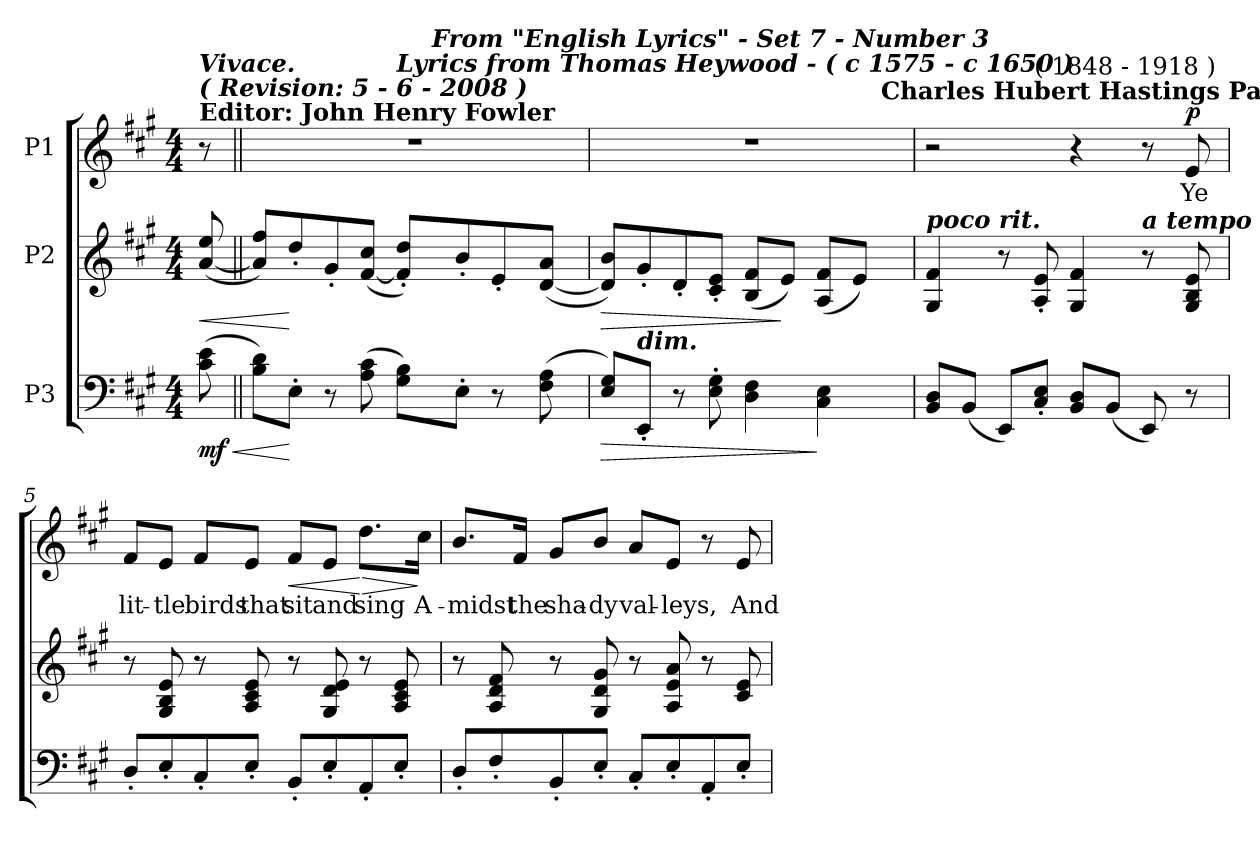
**kern	**dynam	**kern	**dynam	**kern	**text	**dynam
*part3	*part3	*part2	*part2	*part1	*part1	*part1
*staff3	*staff3	*staff2	*staff2	*staff1	*staff1	*staff1
*I"P3	*	*I"P2	*	*I"P1	*	*
!!LO:PB:g=z
*clefF4	*	*clefG2	*	*clefG2	*	*
*k[f#c#g#]	*	*k[f#c#g#]	*	*k[f#c#g#]	*	*
*A:	*	*A:	*	*A:	*	*
*M4/4	*	*M4/4	*	*M4/4	*	*
*MM140	*	*MM140	*	*MM140	*	*
=1	=1	=1	=1	=1	=1	=1
!	!	!	!	!LO:TX:a:B:t=Editor&colon; John Henry Fowler	!	!
!	!	!	!	!LO:TX:a:Bi:t=(  Revision&colon;   5 - 6 - 2008  )	!	!
!	!	!	!	!LO:TX:a:Bi:t=Vivace.	!	!
!	!LO:HP:b	!	!LO:HP:b	!	!	!
(8c#i\ 8ei	< mf	([8ai/ 8eei	<	8r	.	.
=2||	=2||	=2||	=2||	=2||	=2||	=2||
*	*	*	*	*^	*	*
*	*	*	*	*	*^	*	*
8Bi\ 8diL)	.	8ai/] 8ff#iL)	.	1r	2ryy	2ryy	.	.
8E'i\J	[	8dd'i/	[	.	.	.	.	.
8r	.	8g#'i/	.	.	.	.	.	.
(8Ai\ 8c#i	.	([8f#i/ 8cc#iJ	.	.	.	.	.	.
!	!	!	!	!	!LO:TX:a:Bi:t=Lyrics from Thomas Heywood  - ( c 1575 - c 1650 )	!	!	!
8G#i\ 8BiL)	.	8f#i/]' 8ddi'L)	.	.	2ryy	32ryy	.	.
.	.	.	.	.	.	64ryy	.	.
.	.	.	.	.	.	128...ryy	.	.
!	!	!	!	!	!	!LO:TX:a:Bi:t=From "English Lyrics" -  Set 7 -  Number 3	!	!
.	.	.	.	.	.	4ryy	.	.
8E'i\J	.	8b'i/	.	.	.	.	.	.
8r	.	8e'i/	.	.	.	.	.	.
.	.	.	.	.	.	8ryy	.	.
(8F#i\ 8Ai	.	([8di/ 8aiJ	.	.	.	.	.	.
.	.	.	.	.	.	16ryy	.	.
.	.	.	.	.	.	1024ryy	.	.
=3	=3	=3	=3	=3	=3	=3	=3	=3
!	!LO:HP:b	!	!LO:HP:b	!	!	!	!	!
*	*	*	*	*	*v	*v	*	*
8Ei/ 8G#iL)	>	8di/] 8biL)	>	1r	2ryy	.	.
!LO:TX:a:Bi:t=dim.	!	!	!	!	!	!	!
8EE'i/J	.	8g#'i/	.	.	.	.	.
8r	.	8d'i/	.	.	.	.	.
8Ei\' 8G#i'	.	8c#i/' 8ei'J	.	.	.	.	.
4Di\ 4F#i	.	(8Bi/ 8f#iL	.	.	4ryy	.	.
.	.	8ei/J)	]	.	.	.	.
4C#i\ 4Ei	]	(8Ai/ 8f#iL	.	.	8ryy	.	.
.	.	8ei/J)	.	.	32ryy	.	.
.	.	.	.	.	64ryy	.	.
.	.	.	.	.	512ryy	.	.
!	!	!	!	!	!LO:TX:a:B:t=Charles Hubert Hastings Parry	!	!
.	.	.	.	.	16ryy	.	.
.	.	.	.	.	128..ryy	.	.
=4	=4	=4	=4	=4	=4	=4	=4
!	!	!LO:TX:a:Bi:t=poco rit.	!	!	!	!	!
8BBi/ 8DiL	.	4G#i/ 4f#i	.	2r	4.ryy	.	.
(8BBi/J	.	.	.	.	.	.	.
8EEi/L)	.	8r	.	.	.	.	.
!	!	!	!	!	!LO:TX:a:t=( 1848 - 1918 )	!	!
8C#i/' 8Ei'J	.	8Ai/' 8ei'	.	.	2ryy	.	.
8BBi/ 8DiL	.	4G#i/ 4f#i	.	4r	.	.	.
(8BBi/J	.	.	.	.	.	.	.
!	!	!LO:TX:a:Bi:t=a tempo	!	!	!	!	!
8EEi/)	.	8r	.	8r	.	.	.
!	!	!	!	!	!	!LO:LY:b:color=#000000	!
8r	.	8G#i/ 8Bi 8ei	.	8ei/	8ryy	Ye	p
*	*	*	*	*v	*v	*	*
!!LO:LB:g=z
=5	=5	=5	=5	=5	=5	=5
*	*	*	*	*^	*	*
!	!	!	!	!LO:TX:a:Bi:t=leggiero	!	!	!
!	!	!	!	!	!	!LO:LY:b:color=#000000	!
*	*	*	*	*v	*v	*	*
8D'i/L	.	8r	.	8f#i/L	lit-	.
!	!	!	!	!	!LO:LY:b:color=#000000	!
8E'i/	.	8G#i/ 8Bi 8ei	.	8ei/J	-tle	.
!	!	!	!	!	!LO:LY:b:color=#000000	!
8C#'i/	.	8r	.	8f#i/L	birds	.
!	!	!	!	!	!LO:LY:b:color=#000000	!
8E'i/J	.	8Ai/ 8c#i 8ei	.	8ei/J	that	.
!	!	!	!	!	!LO:LY:b:color=#000000	!LO:HP:b
8BB'i/L	.	8r	.	8f#i/L	sit	<
!	!	!	!	!	!LO:LY:b:color=#000000	!
8E'i/	.	8G#i/ 8di 8ei	.	8ei/J	and	.
!	!	!	!	!	!LO:LY:b:color=#000000	!LO:HP:n=1:b
8AA'i/	.	8r	.	8.ddi\L	sing	[ >
8E'i/J	.	8Ai/ 8c#i 8ei	.	.	.	.
!	!	!	!	!	!LO:LY:b:color=#000000	!
.	.	.	.	16cc#i\Jk	A-	]
=6	=6	=6	=6	=6	=6	=6
!	!	!	!	!	!LO:LY:b:color=#000000	!
8D'i/L	.	8r	.	8.bi/L	-midst	.
8F#'i/	.	8Ai/ 8di 8f#i	.	.	.	.
!	!	!	!	!	!LO:LY:b:color=#000000	!
.	.	.	.	16f#i/Jk	the	.
!	!	!	!	!	!LO:LY:b:color=#000000	!
8BB'i/	.	8r	.	8g#i/L	sha-	.
!	!	!	!	!	!LO:LY:b:color=#000000	!
8E'i/J	.	8G#i/ 8di 8g#i	.	8bi/J	-dy	.
!	!	!	!	!	!LO:LY:b:color=#000000	!
8C#'i/L	.	8r	.	8ai/L	val-	.
!	!	!	!	!	!LO:LY:b:color=#000000	!
8E'i/	.	8Ai/ 8ei 8ai	.	8ei/J	-leys,	.
8AA'i/	.	8r	.	8r	.	.
!	!	!	!	!	!LO:LY:b:color=#000000	!
8E'i/J	.	8c#i/ 8ei	.	8ei/	And	.
=	=	=	=	=	=	=
*-	*-	*-	*-	*-	*-	*-
